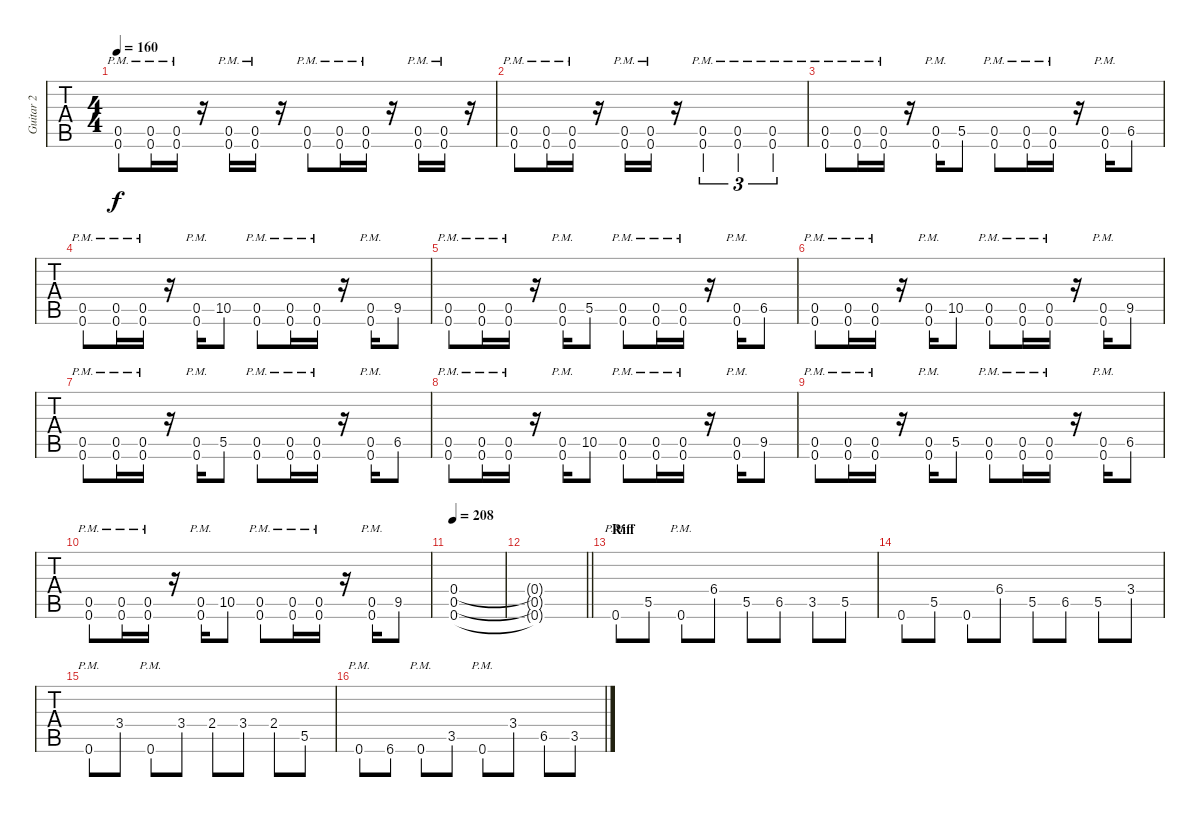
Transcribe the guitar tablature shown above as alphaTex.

\track ("Guitar 2" "Guitar 2") {instrument overdrivenguitar}
\staff {tabs}
\tuning (Db4 Ab3 E3 B2 Gb2 B1) {hide}
\ts (4 4)
\tempo 160
\clef g2
\ks c
(0.5{pm} 0.6{pm}).8{dy f} (0.5{pm} 0.6{pm}).16 (0.5{pm} 0.6{pm}).16 r.16 (0.5{pm} 0.6{pm}).16 (0.5{pm} 0.6{pm}).16 r.16 (0.5{pm} 0.6{pm}).8 (0.5{pm} 0.6{pm}).16 (0.5{pm} 0.6{pm}).16 r.16 (0.5{pm} 0.6{pm}).16 (0.5{pm} 0.6{pm}).16 r.16 |
(0.5{pm} 0.6{pm}).8 (0.5{pm} 0.6{pm}).16 (0.5{pm} 0.6{pm}).16 r.16 (0.5{pm} 0.6{pm}).16 (0.5{pm} 0.6{pm}).16 r.16 (0.5{pm} 0.6{pm}).4{tu (3 2)} (0.5{pm} 0.6{pm}).4{tu (3 2)} (0.5{pm} 0.6{pm}).4{tu (3 2)} |
(0.5{pm} 0.6{pm}).8 (0.5{pm} 0.6{pm}).16 (0.5{pm} 0.6{pm}).16 r.16 (0.5{pm} 0.6{pm}).16 5.5.8 (0.5{pm} 0.6{pm}).8 (0.5{pm} 0.6{pm}).16 (0.5{pm} 0.6{pm}).16 r.16 (0.5{pm} 0.6{pm}).16 6.5.8 |
(0.5{pm} 0.6{pm}).8 (0.5{pm} 0.6{pm}).16 (0.5{pm} 0.6{pm}).16 r.16 (0.5{pm} 0.6{pm}).16 10.5.8 (0.5{pm} 0.6{pm}).8 (0.5{pm} 0.6{pm}).16 (0.5{pm} 0.6{pm}).16 r.16 (0.5{pm} 0.6{pm}).16 9.5.8 |
(0.5{pm} 0.6{pm}).8 (0.5{pm} 0.6{pm}).16 (0.5{pm} 0.6{pm}).16 r.16 (0.5{pm} 0.6{pm}).16 5.5.8 (0.5{pm} 0.6{pm}).8 (0.5{pm} 0.6{pm}).16 (0.5{pm} 0.6{pm}).16 r.16 (0.5{pm} 0.6{pm}).16 6.5.8 |
(0.5{pm} 0.6{pm}).8 (0.5{pm} 0.6{pm}).16 (0.5{pm} 0.6{pm}).16 r.16 (0.5{pm} 0.6{pm}).16 10.5.8 (0.5{pm} 0.6{pm}).8 (0.5{pm} 0.6{pm}).16 (0.5{pm} 0.6{pm}).16 r.16 (0.5{pm} 0.6{pm}).16 9.5.8 |
(0.5{pm} 0.6{pm}).8 (0.5{pm} 0.6{pm}).16 (0.5{pm} 0.6{pm}).16 r.16 (0.5{pm} 0.6{pm}).16 5.5.8 (0.5{pm} 0.6{pm}).8 (0.5{pm} 0.6{pm}).16 (0.5{pm} 0.6{pm}).16 r.16 (0.5{pm} 0.6{pm}).16 6.5.8 |
(0.5{pm} 0.6{pm}).8 (0.5{pm} 0.6{pm}).16 (0.5{pm} 0.6{pm}).16 r.16 (0.5{pm} 0.6{pm}).16 10.5.8 (0.5{pm} 0.6{pm}).8 (0.5{pm} 0.6{pm}).16 (0.5{pm} 0.6{pm}).16 r.16 (0.5{pm} 0.6{pm}).16 9.5.8 |
(0.5{pm} 0.6{pm}).8 (0.5{pm} 0.6{pm}).16 (0.5{pm} 0.6{pm}).16 r.16 (0.5{pm} 0.6{pm}).16 5.5.8 (0.5{pm} 0.6{pm}).8 (0.5{pm} 0.6{pm}).16 (0.5{pm} 0.6{pm}).16 r.16 (0.5{pm} 0.6{pm}).16 6.5.8 |
(0.5{pm} 0.6{pm}).8 (0.5{pm} 0.6{pm}).16 (0.5{pm} 0.6{pm}).16 r.16 (0.5{pm} 0.6{pm}).16 10.5.8 (0.5{pm} 0.6{pm}).8 (0.5{pm} 0.6{pm}).16 (0.5{pm} 0.6{pm}).16 r.16 (0.5{pm} 0.6{pm}).16 9.5.8 |
\tempo 208
(0.4 0.5 0.6).1 |
\barLineRight lightlight
(0.4{t} 0.5{t} 0.6{t}).1 |
\section ("" "Riff")
0.6{pm}.8 5.5.8 0.6{pm}.8 6.4.8 5.5.8 6.5.8 3.5.8 5.5.8 |
0.6.8 5.5.8 0.6.8 6.4.8 5.5.8 6.5.8 5.5.8 3.4.8 |
0.6{pm}.8 3.4.8 0.6{pm}.8 3.4.8 2.4.8 3.4.8 2.4.8 5.5.8 |
0.6{pm}.8 6.6.8 0.6{pm}.8 3.5.8 0.6{pm}.8 3.4.8 6.5.8 3.5.8
